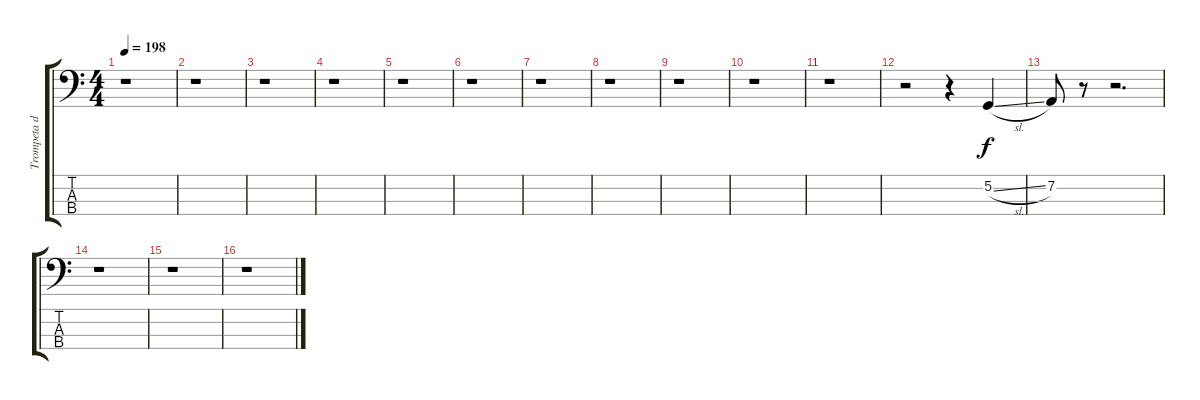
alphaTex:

\track ("Trompeta de oso" "Trompeta d") {instrument tuba}
\staff {score tabs}
\tuning (G2 D2 A1 E1) {hide}
\ts (4 4)
\tempo 198
\clef f4
\ks c
r.1{dy f instrument tuba} |
r.1 |
r.1 |
r.1 |
r.1 |
r.1 |
r.1 |
r.1 |
r.1 |
r.1 |
r.1 |
r.2 r.4 5.2{sl}.4 |
7.2.8 r.8 r.2{d} |
r.1 |
r.1 |
r.1
